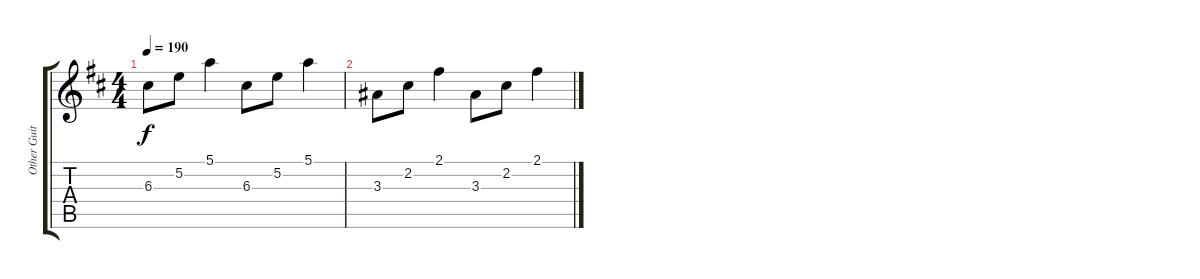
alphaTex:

\track ("Other Guitar" "Other Guit") {instrument overdrivenguitar}
\staff {score tabs}
\tuning (E4 B3 G3 D3 A2 E2) {hide}
\ts (4 4)
\tempo 190
\clef g2
\ks d
6.3.8{dy f} 5.2.8 5.1.4 6.3.8 5.2.8 5.1.4 |
3.3.8 2.2.8 2.1.4 3.3.8 2.2.8 2.1.4
